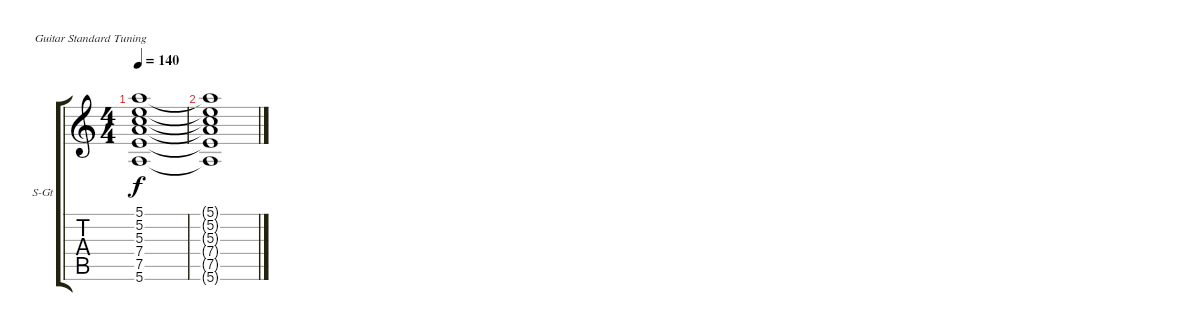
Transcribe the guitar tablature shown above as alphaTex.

\bracketExtendMode groupsimilarinstruments
\firstSystemTrackNameOrientation horizontal
\otherSystemsTrackNameOrientation horizontal
\track ("Rythm 1uitar 2" "S-Gt") {instrument acousticgrandpiano}
\staff {score tabs}
\tuning (E4 B3 G3 D3 A2 E2)
\displaytranspose 12
\ts (4 4)
\tempo 140
\clef g2
\ks c
(5.1 5.2 5.3 7.4 7.5 5.6).1{dy f} |
(5.1{t} 5.2{t} 5.3{t} 7.4{t} 7.5{t} 5.6{t}).1
